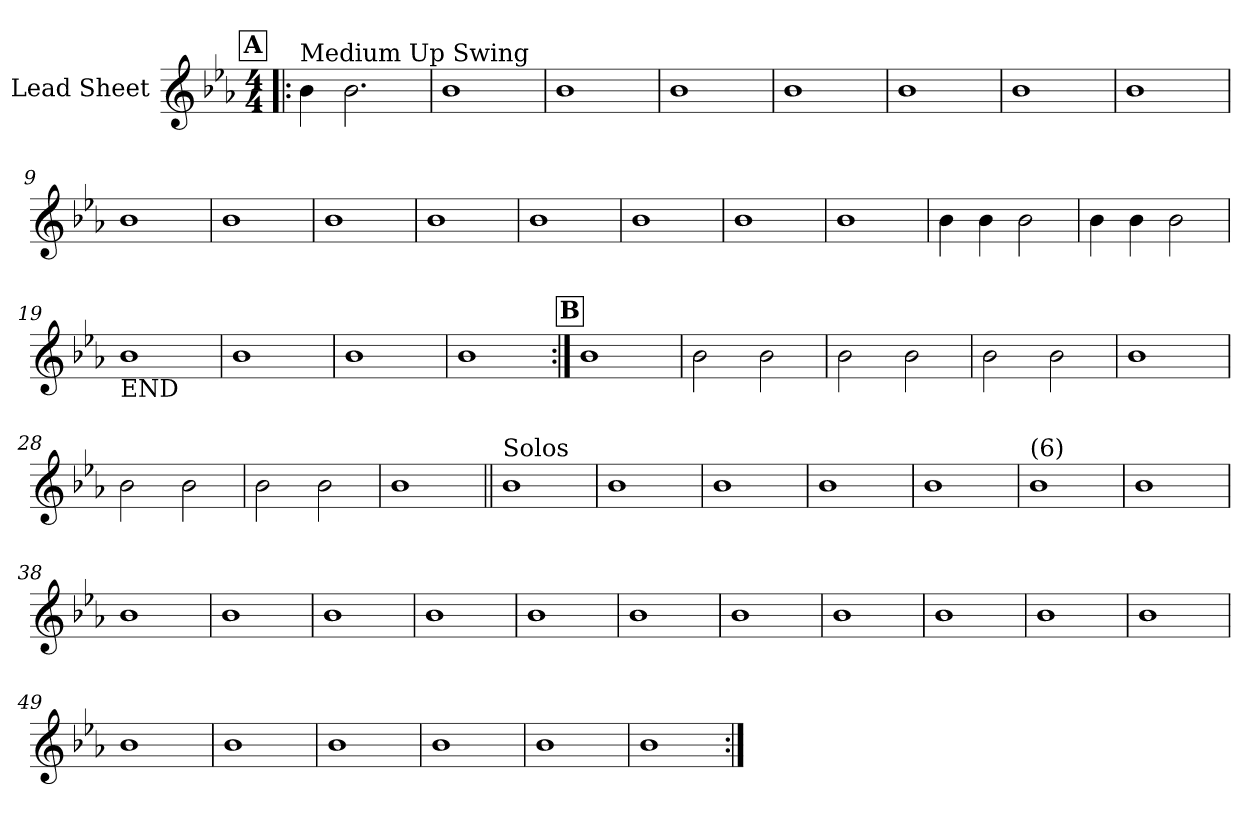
**kern
*part1
*staff1
*I"Lead Sheet
*clefG2
*k[b-e-a-]
*c:
*M4/4
!!LO:REH:place=s1:a:fs=14:t=A
=1!|:
!LO:TX:a:t=Medium Up Swing
4b-\
2.b-\
=2
1b-
=3
1b-
=4
1b-
!!LO:LB:g=z
=5
1b-
=6
1b-
=7
1b-
=8
1b-
!!LO:LB:g=z
=9
1b-
=10
1b-
=11
1b-
=12
1b-
!!LO:LB:g=z
=13
1b-
=14
1b-
=15
1b-
=16
1b-
!!LO:LB:g=z
=17
4b-\
4b-\
2b-\
=18
4b-\
4b-\
2b-\
=19
!LO:TX:b:t=END
1b-
!!LO:LB:g=z
=20
1b-
=21
1b-
=22
1b-
!!LO:LB:g=z
!!LO:REH:place=s1:a:fs=14:t=B
=23:|!
1b-
=24
2b-\
2b-\
=25
2b-\
2b-\
=26
2b-\
2b-\
!!LO:LB:g=z
=27
1b-
=28
2b-\
2b-\
=29
2b-\
2b-\
=30
1b-
!!LO:LB:g=z
=31||
!LO:TX:a:t=Solos
1b-
=32
1b-
=33
1b-
=34
1b-
=35
1b-
=36
!LO:TX:a:t=(6)
1b-
!!LO:LB:g=z
=37
1b-
=38
1b-
=39
1b-
=40
1b-
=41
1b-
=42
1b-
!!LO:PB:g=z
=43
1b-
=44
1b-
=45
1b-
=46
1b-
=47
1b-
=48
1b-
!!LO:LB:g=z
=49
1b-
=50
1b-
=51
1b-
=52
1b-
=53
1b-
=54
1b-
=:|!
*-
